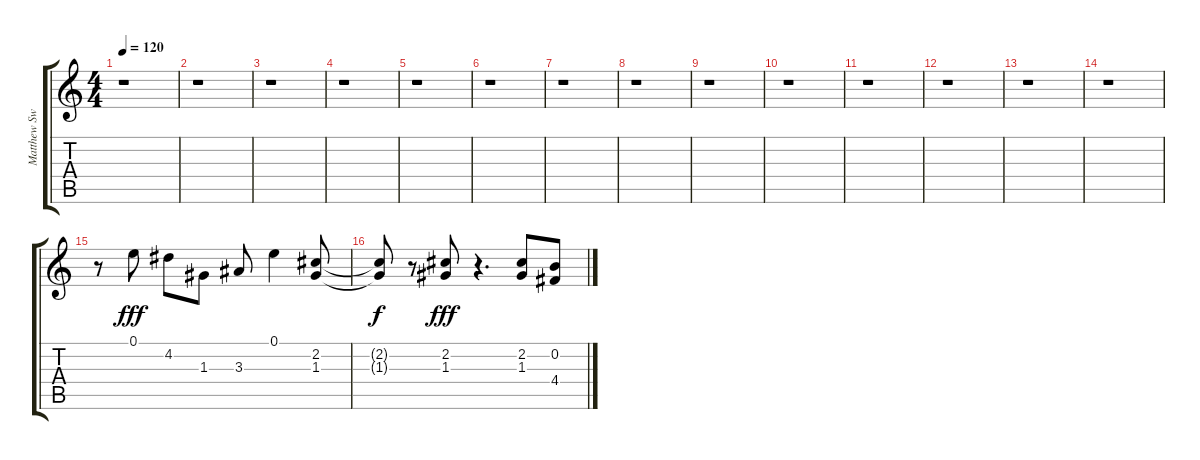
\track ("Matthew Sweet (Guitar 2)" "Matthew Sw") {instrument overdrivenguitar}
\staff {score tabs}
\tuning (E4 B3 G3 D3 A2 E2) {hide}
\ts (4 4)
\tempo 120
\clef g2
\ks c
r.1{dy fff} |
r.1 |
r.1 |
r.1 |
r.1 |
r.1 |
r.1 |
r.1 |
r.1 |
r.1 |
r.1 |
r.1 |
r.1 |
r.1 |
r.8 0.1.8 4.2.8 1.3.8 3.3.8 0.1.4 (2.2 1.3).8 |
(2.2{t} 1.3{t}).8{dy f} r.8 (2.2 1.3).8{dy fff} r.4{d} (2.2 1.3).8 (0.2 4.4).8
